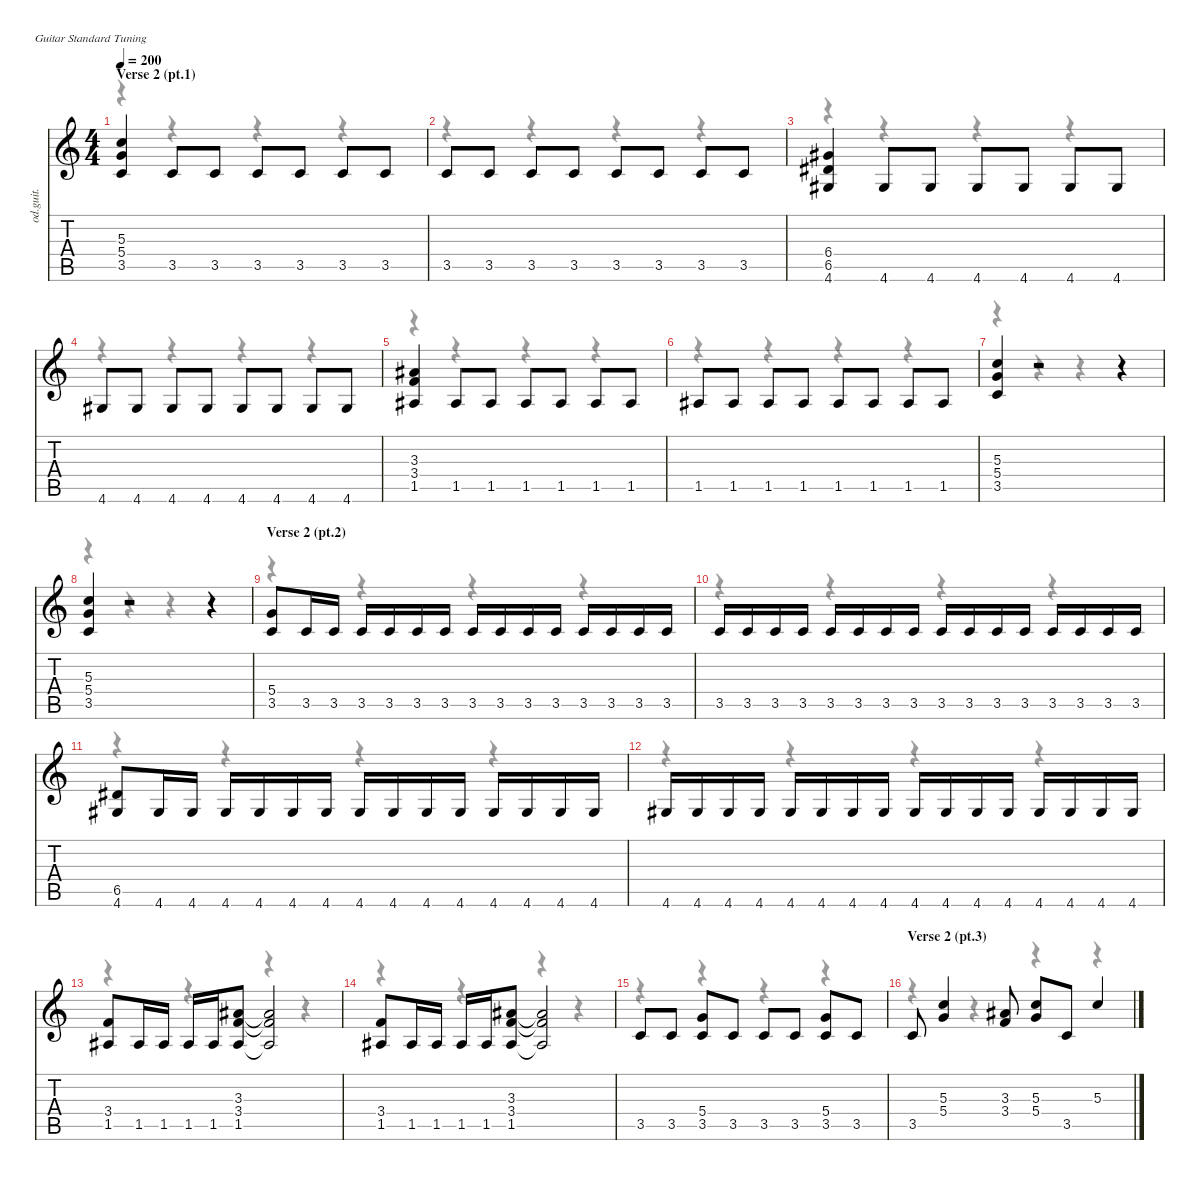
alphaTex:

\defaultSystemsLayout 4
\hideDynamics
\bracketExtendMode nobrackets
\otherSystemsTrackNameOrientation horizontal
\track ("Herman Li (Rythm Guitar)" "od.guit.") {instrument overdrivenguitar}
\staff {score tabs}
\tuning (E4 B3 G3 D3 A2 E2)
\voice
\ts (4 4)
\section ("" "Verse 2 (pt.1)")
\tempo 200
\clef g2
\ks c
(5.3 5.4 3.5).4{dy f beam Up} 3.5.8{beam Up} 3.5.8{beam Up} 3.5.8{beam Up} 3.5.8{beam Up} 3.5.8{beam Up} 3.5.8{beam Up} |
3.5.8{beam Up} 3.5.8{beam Up} 3.5.8{beam Up} 3.5.8{beam Up} 3.5.8{beam Up} 3.5.8{beam Up} 3.5.8{beam Up} 3.5.8{beam Up} |
(6.4{acc #} 6.5{acc #} 4.6{acc #}).4{beam Up} 4.6{acc #}.8{beam Up} 4.6{acc #}.8{beam Up} 4.6{acc #}.8{beam Up} 4.6{acc #}.8{beam Up} 4.6{acc #}.8{beam Up} 4.6{acc #}.8{beam Up} |
4.6{acc #}.8{beam Up} 4.6{acc #}.8{beam Up} 4.6{acc #}.8{beam Up} 4.6{acc #}.8{beam Up} 4.6{acc #}.8{beam Up} 4.6{acc #}.8{beam Up} 4.6{acc #}.8{beam Up} 4.6{acc #}.8{beam Up} |
(3.3{acc #} 3.4 1.5{acc #}).4{beam Up} 1.5{acc #}.8{beam Up} 1.5{acc #}.8{beam Up} 1.5{acc #}.8{beam Up} 1.5{acc #}.8{beam Up} 1.5{acc #}.8{beam Up} 1.5{acc #}.8{beam Up} |
1.5{acc #}.8{beam Up} 1.5{acc #}.8{beam Up} 1.5{acc #}.8{beam Up} 1.5{acc #}.8{beam Up} 1.5{acc #}.8{beam Up} 1.5{acc #}.8{beam Up} 1.5{acc #}.8{beam Up} 1.5{acc #}.8{beam Up} |
(5.3 5.4 3.5).4{beam Up} r.2{beam Up} r.4{beam Up} |
(5.3 5.4 3.5).4{beam Up} r.2{beam Up} r.4{beam Up} |
\section ("" "Verse 2 (pt.2)")
(5.4 3.5).8{beam Up} 3.5.16{beam Up} 3.5.16{beam Up} 3.5.16{beam Up} 3.5.16{beam Up} 3.5.16{beam Up} 3.5.16{beam Up} 3.5.16{beam Up} 3.5.16{beam Up} 3.5.16{beam Up} 3.5.16{beam Up} 3.5.16{beam Up} 3.5.16{beam Up} 3.5.16{beam Up} 3.5.16{beam Up} |
3.5.16{beam Up} 3.5.16{beam Up} 3.5.16{beam Up} 3.5.16{beam Up} 3.5.16{beam Up} 3.5.16{beam Up} 3.5.16{beam Up} 3.5.16{beam Up} 3.5.16{beam Up} 3.5.16{beam Up} 3.5.16{beam Up} 3.5.16{beam Up} 3.5.16{beam Up} 3.5.16{beam Up} 3.5.16{beam Up} 3.5.16{beam Up} |
(6.5{acc #} 4.6{acc #}).8{beam Up} 4.6{acc #}.16{beam Up} 4.6{acc #}.16{beam Up} 4.6{acc #}.16{beam Up} 4.6{acc #}.16{beam Up} 4.6{acc #}.16{beam Up} 4.6{acc #}.16{beam Up} 4.6{acc #}.16{beam Up} 4.6{acc #}.16{beam Up} 4.6{acc #}.16{beam Up} 4.6{acc #}.16{beam Up} 4.6{acc #}.16{beam Up} 4.6{acc #}.16{beam Up} 4.6{acc #}.16{beam Up} 4.6{acc #}.16{beam Up} |
4.6{acc #}.16{beam Up} 4.6{acc #}.16{beam Up} 4.6{acc #}.16{beam Up} 4.6{acc #}.16{beam Up} 4.6{acc #}.16{beam Up} 4.6{acc #}.16{beam Up} 4.6{acc #}.16{beam Up} 4.6{acc #}.16{beam Up} 4.6{acc #}.16{beam Up} 4.6{acc #}.16{beam Up} 4.6{acc #}.16{beam Up} 4.6{acc #}.16{beam Up} 4.6{acc #}.16{beam Up} 4.6{acc #}.16{beam Up} 4.6{acc #}.16{beam Up} 4.6{acc #}.16{beam Up} |
(3.4 1.5{acc #}).8{beam Up} 1.5{acc #}.16{beam Up} 1.5{acc #}.16{beam Up} 1.5{acc #}.16{beam Up} 1.5{acc #}.16{beam Up} (3.3{acc #} 3.4 1.5{acc #}).8{beam Up} (3.3{t acc #} 3.4{t} 1.5{t acc #}).2{beam Up} |
(3.4 1.5{acc #}).8{beam Up} 1.5{acc #}.16{beam Up} 1.5{acc #}.16{beam Up} 1.5{acc #}.16{beam Up} 1.5{acc #}.16{beam Up} (3.3{acc #} 3.4 1.5{acc #}).8{beam Up} (3.3{t acc #} 3.4{t} 1.5{t acc #}).2{beam Up} |
3.5.8{beam Up} 3.5.8{beam Up} (5.4 3.5).8{beam Up} 3.5.8{beam Up} 3.5.8{beam Up} 3.5.8{beam Up} (5.4 3.5).8{beam Up} 3.5.8{beam Up} |
\section ("" "Verse 2 (pt.3)")
3.5.8{beam Up} (5.3 5.4).4{beam Up} (3.3{acc #} 3.4).8{beam Up} (5.3 5.4).8{beam Up} 3.5.8{beam Up} 5.3.4{beam Up}
\voice
\clef g2
\ottava regular
\simile none
\ks c
r.4{dy mf beam Down} r.4{beam Down} r.4{beam Down} r.4{beam Down} |
r.4{beam Down} r.4{beam Down} r.4{beam Down} r.4{beam Down} |
r.4{beam Down} r.4{beam Down} r.4{beam Down} r.4{beam Down} |
r.4{beam Down} r.4{beam Down} r.4{beam Down} r.4{beam Down} |
r.4{beam Down} r.4{beam Down} r.4{beam Down} r.4{beam Down} |
r.4{beam Down} r.4{beam Down} r.4{beam Down} r.4{beam Down} |
r.4{beam Down} r.4{beam Down} r.4{beam Down} r.4{beam Down} |
r.4{beam Down} r.4{beam Down} r.4{beam Down} r.4{beam Down} |
r.4{beam Down} r.4{beam Down} r.4{beam Down} r.4{beam Down} |
r.4{beam Down} r.4{beam Down} r.4{beam Down} r.4{beam Down} |
r.4{beam Down} r.4{beam Down} r.4{beam Down} r.4{beam Down} |
r.4{beam Down} r.4{beam Down} r.4{beam Down} r.4{beam Down} |
r.4{beam Down} r.4{beam Down} r.4{beam Down} r.4{beam Down} |
r.4{beam Down} r.4{beam Down} r.4{beam Down} r.4{beam Down} |
r.4{beam Down} r.4{beam Down} r.4{beam Down} r.4{beam Down} |
r.4{beam Down} r.4{beam Down} r.4{beam Down} r.4{beam Down}
